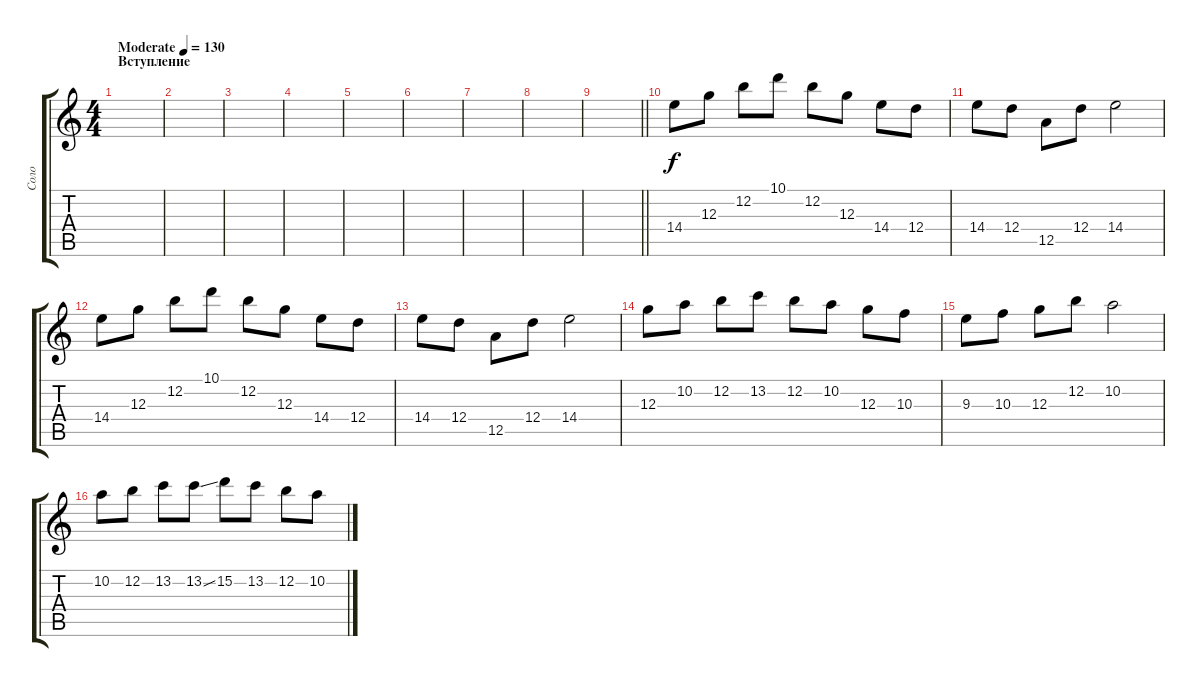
\track ("Соло" "Соло") {instrument acousticguitarsteel}
\staff {score tabs}
\tuning (E4 B3 G3 D3 A2 E2) {hide}
\ts (4 4)
\section ("" "Вступление")
\tempo (130 "Moderate")
\clef g2
\ks c
|
|
|
|
|
|
|
|
\barLineRight lightlight
|
\section ("" " ")
14.4.8 12.3.8 12.2.8 10.1.8 12.2.8 12.3.8 14.4.8 12.4.8 |
14.4.8 12.4.8 12.5.8 12.4.8 14.4.2 |
14.4.8 12.3.8 12.2.8 10.1.8 12.2.8 12.3.8 14.4.8 12.4.8 |
14.4.8 12.4.8 12.5.8 12.4.8 14.4.2 |
12.3.8 10.2.8 12.2.8 13.2.8 12.2.8 10.2.8 12.3.8 10.3.8 |
9.3.8 10.3.8 12.3.8 12.2.8 10.2.2 |
10.2.8 12.2.8 13.2.8 13.2{ss}.8 15.2.8 13.2.8 12.2.8 10.2.8
